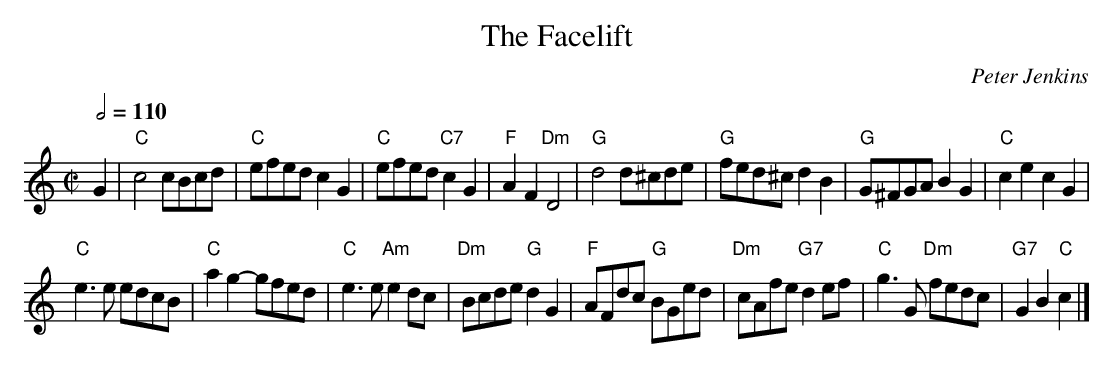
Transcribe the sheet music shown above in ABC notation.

X:1
T:The Facelift
C:Peter Jenkins
L:1/8
M:C|
Q:1/2=110
K:C
G2 | "C"c4 cBcd | "C"efed c2G2 | "C"efed "C7"c2G2 | "F"A2F2 "Dm"D4 | "G"d4 d^cde | "G"fed^c d2B2 | "G"G^FGA B2G2 | "C"c2e2 c2G2 | !
"C"e3e edcB | "C"a2g2- gfed | "C"e3e "Am"e2dc | "Dm"Bcde "G"d2G2 | "F"AFdc "G"BGed | "Dm"cAfe "G7"d2ef | "C"g3G "Dm"fedc | "G7"G2B2 "C"c2 |]
